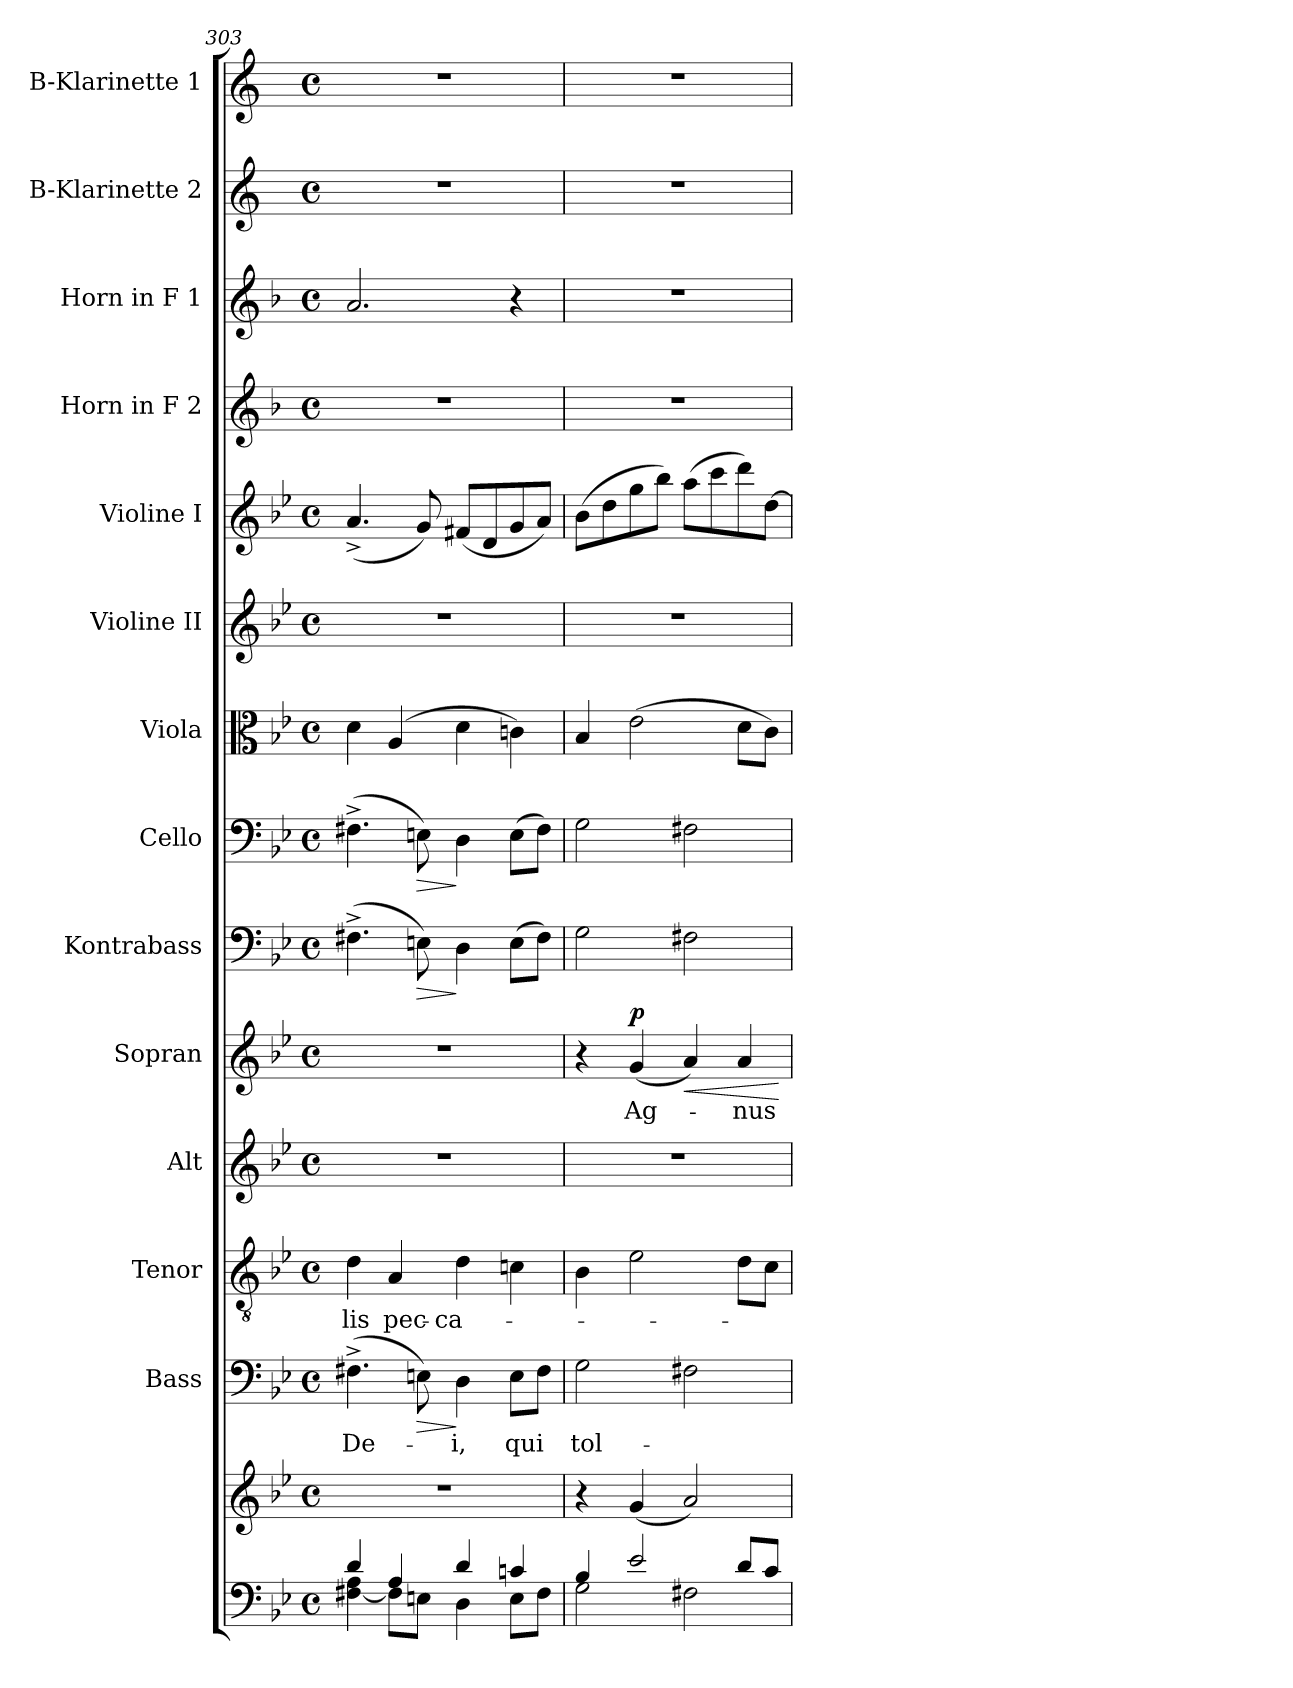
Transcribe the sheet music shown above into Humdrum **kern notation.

**kern	**kern	**kern	**text	**dynam	**kern	**text	**kern	**kern	**text	**dynam	**kern	**dynam	**kern	**dynam	**kern	**kern	**kern	**kern	**kern	**kern	**kern
*part14	*part14	*part13	*part13	*part13	*part12	*part12	*part11	*part10	*part10	*part10	*part9	*part9	*part8	*part8	*part7	*part6	*part5	*part4	*part3	*part2	*part1
*staff15	*staff14	*staff13	*staff13	*staff13	*staff12	*staff12	*staff11	*staff10	*staff10	*staff10	*staff9	*staff9	*staff8	*staff8	*staff7	*staff6	*staff5	*staff4	*staff3	*staff2	*staff1
*	*	*I"Bass	*	*	*I"Tenor	*	*I"Alt	*I"Sopran	*	*	*I"Kontrabass	*	*I"Cello	*	*I"Viola	*I"Violine II	*I"Violine I	*I"Horn in F 2	*I"Horn in F 1	*I"B-Klarinette 2	*I"B-Klarinette 1
*	*	*I'B.	*	*	*I'T.	*	*I'A.	*I'S.	*	*	*I'Kb.	*	*	*	*I'Vla.	*I'Vl. II	*I'Vl. I	*	*	*I'B Kl. 2	*I'B Kl. 1
*clefF4	*clefG2	*clefF4	*	*	*clefGv2	*	*clefG2	*clefG2	*	*	*clefF4	*	*clefF4	*	*clefC3	*clefG2	*clefG2	*clefG2	*clefG2	*clefG2	*clefG2
*	*	*	*	*	*	*	*	*	*	*	*ITrd7c12	*	*	*	*	*	*	*ITrd4c7	*ITrd4c7	*ITrd1c2	*ITrd1c2
*k[b-e-]	*k[b-e-]	*k[b-e-]	*	*	*k[b-e-]	*	*k[b-e-]	*k[b-e-]	*	*	*k[b-e-]	*	*k[b-e-]	*	*k[b-e-]	*k[b-e-]	*k[b-e-]	*k[b-e-]	*k[b-e-]	*k[b-e-]	*k[b-e-]
*B-:	*B-:	*B-:	*	*	*B-:	*	*B-:	*B-:	*	*	*B-:	*	*B-:	*	*B-:	*B-:	*B-:	*B-:	*B-:	*B-:	*B-:
*M4/4	*M4/4	*M4/4	*	*	*M4/4	*	*M4/4	*M4/4	*	*	*M4/4	*	*M4/4	*	*M4/4	*M4/4	*M4/4	*M4/4	*M4/4	*M4/4	*M4/4
*met(c)	*met(c)	*met(c)	*	*	*met(c)	*	*met(c)	*met(c)	*	*	*met(c)	*	*met(c)	*	*met(c)	*met(c)	*met(c)	*met(c)	*met(c)	*met(c)	*met(c)
=303	=303	=303	=303	=303	=303	=303	=303	=303	=303	=303	=303	=303	=303	=303	=303	=303	=303	=303	=303	=303	=303
*^	*	*	*	*	*	*	*	*	*	*	*	*	*	*	*	*	*	*	*	*	*
!	!	!	!	!LO:LY:b	!	!	!LO:LY:b	!	!	!	!	!	!	!	!	!	!	!	!	!	!	!
4d/	[<4F#X\ 4A\	1r	(>4.F#X^>\	De-	.	4d\	-lis	1r	1r	.	.	(>4.FF#X^>\	.	(>4.F#X^>\	.	4d\	1r	(<4.a^</	1r	2.d/	1r	1r
!	!	!	!	!	!	!	!LO:LY:b	!	!	!	!	!	!	!	!	!	!	!	!	!	!	!
4A/	8F#\L]	.	.	.	.	4A/	pec-	.	.	.	.	.	.	.	.	(4A/	.	.	.	.	.	.
!	!	!	!	!	!LO:HP:b	!	!	!	!	!	!	!	!LO:HP:b	!	!LO:HP:b	!	!	!	!	!	!	!
.	8En\J	.	8En\)	.	>	.	.	.	.	.	.	8EEn\)	>	8En\)	>	.	.	8g/)	.	.	.	.
!	!	!	!	!LO:LY:b	!	!	!LO:LY:b	!	!	!	!	!	!	!	!	!	!	!	!	!	!	!
4d/	4D\	.	4D\	-i,	]	4d\	-ca-	.	.	.	.	4DD\	]	4D\	]	4d\	.	(<8f#X/L	.	.	.	.
.	.	.	.	.	.	.	.	.	.	.	.	.	.	.	.	.	.	8d/	.	.	.	.
!	!	!	!	!LO:LY:b	!	!	!	!	!	!	!	!	!	!	!	!	!	!	!	!	!	!
4cn/	8E\L	.	8E\L	qui	.	4cn\	.	.	.	.	.	(>8EE\L	.	(>8E\L	.	4cn\)	.	8g/	.	4r	.	.
.	8F#\J	.	8F#\J	.	.	.	.	.	.	.	.	8FF#\J)	.	8F#\J)	.	.	.	8a/J)	.	.	.	.
=304	=304	=304	=304	=304	=304	=304	=304	=304	=304	=304	=304	=304	=304	=304	=304	=304	=304	=304	=304	=304	=304	=304
!	!	!	!	!LO:LY:b	!	!	!	!	!	!	!	!	!	!	!	!	!	!	!	!	!	!
4B-/	2G\	4r	2G\	tol-	.	4B-\	.	1r	4r	.	.	2GG\	.	2G\	.	4B-/	1r	(>8b-\L	1r	1r	1r	1r
.	.	.	.	.	.	.	.	.	.	.	.	.	.	.	.	.	.	8dd\	.	.	.	.
!	!	!	!	!	!	!	!	!	!	!LO:LY:b	!LO:DY:a	!	!	!	!	!	!	!	!	!	!	!
2e-/	.	(<4g/	.	.	.	2e-\	.	.	(<4g/	Ag-	p	.	.	.	.	(>2e-\	.	8gg\	.	.	.	.
.	.	.	.	.	.	.	.	.	.	.	.	.	.	.	.	.	.	8bb-\J)	.	.	.	.
!	!	!	!	!	!	!	!	!	!	!	!LO:HP:b	!	!	!	!	!	!	!	!	!	!	!
.	2F#X\	2a/)	2F#X\	.	.	.	.	.	4a/)	.	<	2FF#X\	.	2F#X\	.	.	.	(>8aa\L	.	.	.	.
.	.	.	.	.	.	.	.	.	.	.	.	.	.	.	.	.	.	8ccc\	.	.	.	.
!	!	!	!	!	!	!	!	!	!	!LO:LY:b	!	!	!	!	!	!	!	!	!	!	!	!
8d/L	.	.	.	.	.	8d\L	.	.	4a/	-nus	.	.	.	.	.	8d\L	.	8ddd\)	.	.	.	.
8c/J	.	.	.	.	.	8c\J	.	.	.	.	.	.	.	.	.	8c\J)	.	[8dd\J	.	.	.	.
*v	*v	*	*	*	*	*	*	*	*	*	*	*	*	*	*	*	*	*	*	*	*	*
.	.	.	.	.	.	.	.	.	.	[	.	.	.	.	.	.	.	.	.	.	.
=	=	=	=	=	=	=	=	=	=	=	=	=	=	=	=	=	=	=	=	=	=
*-	*-	*-	*-	*-	*-	*-	*-	*-	*-	*-	*-	*-	*-	*-	*-	*-	*-	*-	*-	*-	*-
